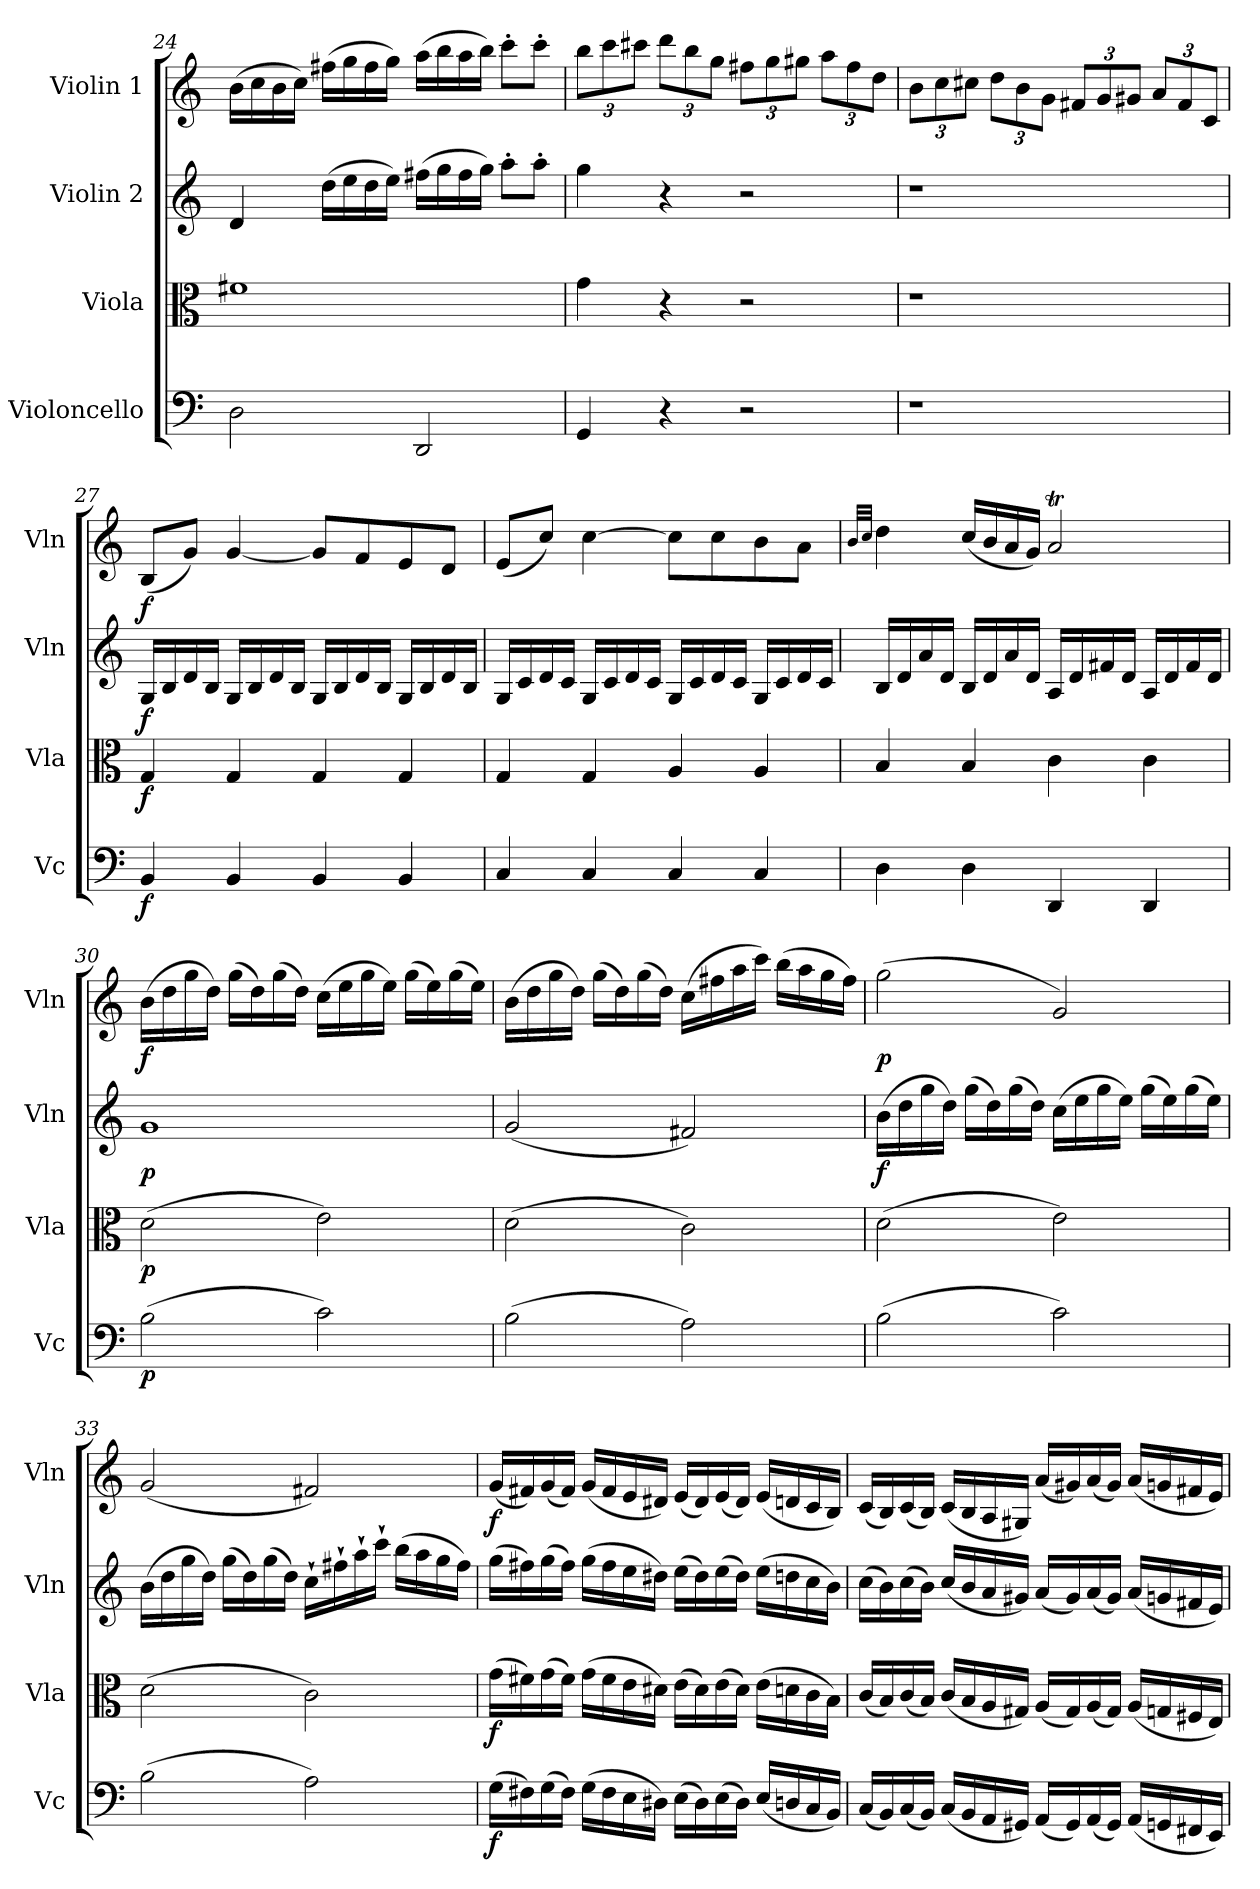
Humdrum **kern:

**kern	**dynam	**kern	**dynam	**kern	**dynam	**kern	**dynam
*part4	*part4	*part3	*part3	*part2	*part2	*part1	*part1
*staff4	*staff4	*staff3	*staff3	*staff2	*staff2	*staff1	*staff1
*I"Violoncello	*	*I"Viola	*	*I"Violin 2	*	*I"Violin 1	*
*I'Vc	*	*I'Vla	*	*I'Vln	*	*I'Vln	*
*clefF4	*	*clefC3	*	*clefG2	*	*clefG2	*
*k[]	*	*k[]	*	*k[]	*	*k[]	*
=24	=24	=24	=24	=24	=24	=24	=24
2D\	.	1f#X	.	4d/	.	(>16b\LL	.
.	.	.	.	.	.	16cc\	.
.	.	.	.	.	.	16b\	.
.	.	.	.	.	.	16cc\JJ)	.
.	.	.	.	(>16dd\LL	.	(>16ff#X\LL	.
.	.	.	.	16ee\	.	16gg\	.
.	.	.	.	16dd\	.	16ff#\	.
.	.	.	.	16ee\JJ)	.	16gg\JJ)	.
2DD/	.	.	.	(>16ff#X\LL	.	(>16aa\LL	.
.	.	.	.	16gg\	.	16bb\	.
.	.	.	.	16ff#\	.	16aa\	.
.	.	.	.	16gg\JJ)	.	16bb\JJ)	.
.	.	.	.	8aa'\L	.	8ccc'\L	.
.	.	.	.	8aa'\J	.	8ccc'\J	.
=25	=25	=25	=25	=25	=25	=25	=25
*	*	*	*	*	*	*Xbrackettup	*
4GG/	.	4g\	.	4gg\	.	12bb\L	.
.	.	.	.	.	.	12ccc\	.
.	.	.	.	.	.	12ccc#X\J	.
4r	.	4r	.	4r	.	12ddd\L	.
.	.	.	.	.	.	12bb\	.
.	.	.	.	.	.	12gg\J	.
2r	.	2r	.	2r	.	12ff#X\L	.
.	.	.	.	.	.	12gg\	.
.	.	.	.	.	.	12gg#X\J	.
.	.	.	.	.	.	12aa\L	.
.	.	.	.	.	.	12ff#\	.
.	.	.	.	.	.	12dd\J	.
!!LO:PB:g=z
=26	=26	=26	=26	=26	=26	=26	=26
1r	.	1r	.	1r	.	12b\L	.
.	.	.	.	.	.	12cc\	.
.	.	.	.	.	.	12cc#X\J	.
.	.	.	.	.	.	12dd\L	.
.	.	.	.	.	.	12b\	.
.	.	.	.	.	.	12g\J	.
.	.	.	.	.	.	12f#X/L	.
.	.	.	.	.	.	12g/	.
.	.	.	.	.	.	12g#X/J	.
.	.	.	.	.	.	12a/L	.
.	.	.	.	.	.	12f#/	.
.	.	.	.	.	.	12c/J	.
=27	=27	=27	=27	=27	=27	=27	=27
!	!LO:DY:b	!	!LO:DY:b	!	!LO:DY:b	!	!LO:DY:b
4BB/	f	4G/	f	16G/LL	f	(<8B/L	f
.	.	.	.	16B/	.	.	.
.	.	.	.	16d/	.	8g/J)	.
.	.	.	.	16B/JJ	.	.	.
4BB/	.	4G/	.	16G/LL	.	[4g/	.
.	.	.	.	16B/	.	.	.
.	.	.	.	16d/	.	.	.
.	.	.	.	16B/JJ	.	.	.
4BB/	.	4G/	.	16G/LL	.	8g/L]	.
.	.	.	.	16B/	.	.	.
.	.	.	.	16d/	.	8f/	.
.	.	.	.	16B/JJ	.	.	.
4BB/	.	4G/	.	16G/LL	.	8e/	.
.	.	.	.	16B/	.	.	.
.	.	.	.	16d/	.	8d/J	.
.	.	.	.	16B/JJ	.	.	.
=28	=28	=28	=28	=28	=28	=28	=28
4C/	.	4G/	.	16G/LL	.	(<8e/L	.
.	.	.	.	16c/	.	.	.
.	.	.	.	16d/	.	8cc/J)	.
.	.	.	.	16c/JJ	.	.	.
4C/	.	4G/	.	16G/LL	.	[4cc\	.
.	.	.	.	16c/	.	.	.
.	.	.	.	16d/	.	.	.
.	.	.	.	16c/JJ	.	.	.
4C/	.	4A/	.	16G/LL	.	8cc\L]	.
.	.	.	.	16c/	.	.	.
.	.	.	.	16d/	.	8cc\	.
.	.	.	.	16c/JJ	.	.	.
4C/	.	4A/	.	16G/LL	.	8b\	.
.	.	.	.	16c/	.	.	.
.	.	.	.	16d/	.	8a\J	.
.	.	.	.	16c/JJ	.	.	.
=29	=29	=29	=29	=29	=29	=29	=29
.	.	.	.	.	.	32qb/LLL	.
.	.	.	.	.	.	32qcc/JJJ	.
4D\	.	4B/	.	16B/LL	.	4dd\	.
.	.	.	.	16d/	.	.	.
.	.	.	.	16a/	.	.	.
.	.	.	.	16d/JJ	.	.	.
4D\	.	4B/	.	16B/LL	.	(<16cc/LL	.
.	.	.	.	16d/	.	16b/	.
.	.	.	.	16a/	.	16a/	.
.	.	.	.	16d/JJ	.	16g/JJ)	.
4DD/	.	4c\	.	16A/LL	.	2aT/	.
.	.	.	.	16d/	.	.	.
.	.	.	.	16f#X/	.	.	.
.	.	.	.	16d/JJ	.	.	.
4DD/	.	4c\	.	16A/LL	.	.	.
.	.	.	.	16d/	.	.	.
.	.	.	.	16f#/	.	.	.
.	.	.	.	16d/JJ	.	.	.
!!LO:LB:g=z
=30	=30	=30	=30	=30	=30	=30	=30
!	!LO:DY:b	!	!LO:DY:b	!	!LO:DY:b	!	!LO:DY:b
(>2B\	p	(>2d\	p	1g	p	(>16b\LL	f
.	.	.	.	.	.	16dd\	.
.	.	.	.	.	.	16gg\	.
.	.	.	.	.	.	16dd\JJ)	.
.	.	.	.	.	.	(>16gg\LL	.
.	.	.	.	.	.	16dd\)	.
.	.	.	.	.	.	(>16gg\	.
.	.	.	.	.	.	16dd\JJ)	.
2c\)	.	2e\)	.	.	.	(>16cc\LL	.
.	.	.	.	.	.	16ee\	.
.	.	.	.	.	.	16gg\	.
.	.	.	.	.	.	16ee\JJ)	.
.	.	.	.	.	.	(>16gg\LL	.
.	.	.	.	.	.	16ee\)	.
.	.	.	.	.	.	(>16gg\	.
.	.	.	.	.	.	16ee\JJ)	.
=31	=31	=31	=31	=31	=31	=31	=31
(>2B\	.	(>2d\	.	(<2g/	.	(>16b\LL	.
.	.	.	.	.	.	16dd\	.
.	.	.	.	.	.	16gg\	.
.	.	.	.	.	.	16dd\JJ)	.
.	.	.	.	.	.	(>16gg\LL	.
.	.	.	.	.	.	16dd\)	.
.	.	.	.	.	.	(>16gg\	.
.	.	.	.	.	.	16dd\JJ)	.
2A\)	.	2c\)	.	2f#X/)	.	(>16cc\LL	.
.	.	.	.	.	.	16ff#X\	.
.	.	.	.	.	.	16aa\	.
.	.	.	.	.	.	16ccc\JJ)	.
.	.	.	.	.	.	(>16bb\LL	.
.	.	.	.	.	.	16aa\	.
.	.	.	.	.	.	16gg\	.
.	.	.	.	.	.	16ff#\JJ)	.
=32	=32	=32	=32	=32	=32	=32	=32
!	!	!	!	!	!LO:DY:b	!	!LO:DY:b
(>2B\	.	(>2d\	.	(>16b\LL	f	(>2gg\	p
.	.	.	.	16dd\	.	.	.
.	.	.	.	16gg\	.	.	.
.	.	.	.	16dd\JJ)	.	.	.
.	.	.	.	(>16gg\LL	.	.	.
.	.	.	.	16dd\)	.	.	.
.	.	.	.	(>16gg\	.	.	.
.	.	.	.	16dd\JJ)	.	.	.
2c\)	.	2e\)	.	(>16cc\LL	.	2g/)	.
.	.	.	.	16ee\	.	.	.
.	.	.	.	16gg\	.	.	.
.	.	.	.	16ee\JJ)	.	.	.
.	.	.	.	(>16gg\LL	.	.	.
.	.	.	.	16ee\)	.	.	.
.	.	.	.	(>16gg\	.	.	.
.	.	.	.	16ee\JJ)	.	.	.
=33	=33	=33	=33	=33	=33	=33	=33
(>2B\	.	(>2d\	.	(>16b\LL	.	(<2g/	.
.	.	.	.	16dd\	.	.	.
.	.	.	.	16gg\	.	.	.
.	.	.	.	16dd\JJ)	.	.	.
.	.	.	.	(>16gg\LL	.	.	.
.	.	.	.	16dd\)	.	.	.
.	.	.	.	(>16gg\	.	.	.
.	.	.	.	16dd\JJ)	.	.	.
2A\)	.	2c\)	.	16cc`\LL	.	2f#X/)	.
.	.	.	.	16ff#X`\	.	.	.
.	.	.	.	16aa`\	.	.	.
.	.	.	.	16ccc`\JJ	.	.	.
.	.	.	.	(>16bb\LL	.	.	.
.	.	.	.	16aa\	.	.	.
.	.	.	.	16gg\	.	.	.
.	.	.	.	16ff#\JJ)	.	.	.
!!LO:LB:g=z
=34	=34	=34	=34	=34	=34	=34	=34
!	!LO:DY:b	!	!LO:DY:b	!	!	!	!LO:DY:b
(>16G\LL	f	(>16g\LL	f	(>16gg\LL	.	(<16g/LL	f
16F#X\)	.	16f#X\)	.	16ff#X\)	.	16f#X/)	.
(>16G\	.	(>16g\	.	(>16gg\	.	(<16g/	.
16F#\JJ)	.	16f#\JJ)	.	16ff#\JJ)	.	16f#/JJ)	.
(>16G\LL	.	(>16g\LL	.	(>16gg\LL	.	(<16g/LL	.
16F#\	.	16f#\	.	16ff#\	.	16f#/	.
16E\	.	16e\	.	16ee\	.	16e/	.
16D#X\JJ)	.	16d#X\JJ)	.	16dd#X\JJ)	.	16d#X/JJ)	.
(>16E\LL	.	(>16e\LL	.	(>16ee\LL	.	(<16e/LL	.
16D#\)	.	16d#\)	.	16dd#\)	.	16d#/)	.
(>16E\	.	(>16e\	.	(>16ee\	.	(<16e/	.
16D#\JJ)	.	16d#\JJ)	.	16dd#\JJ)	.	16d#/JJ)	.
(<16E/LL	.	(>16e\LL	.	(>16ee\LL	.	(<16e/LL	.
16Dn/	.	16dn\	.	16ddn\	.	16dn/	.
16C/	.	16c\	.	16cc\	.	16c/	.
16BB/JJ)	.	16B\JJ)	.	16b\JJ)	.	16B/JJ)	.
=35	=35	=35	=35	=35	=35	=35	=35
(<16C/LL	.	(<16c/LL	.	(>16cc\LL	.	(<16c/LL	.
16BB/)	.	16B/)	.	16b\)	.	16B/)	.
(<16C/	.	(<16c/	.	(>16cc\	.	(<16c/	.
16BB/JJ)	.	16B/JJ)	.	16b\JJ)	.	16B/JJ)	.
(<16C/LL	.	(<16c/LL	.	(<16cc/LL	.	(<16c/LL	.
16BB/	.	16B/	.	16b/	.	16B/	.
16AA/	.	16A/	.	16a/	.	16A/	.
16GG#X/JJ)	.	16G#X/JJ)	.	16g#X/JJ)	.	16G#X/JJ)	.
(<16AA/LL	.	(<16A/LL	.	(<16a/LL	.	(<16a/LL	.
16GG#/)	.	16G#/)	.	16g#/)	.	16g#X/)	.
(<16AA/	.	(<16A/	.	(<16a/	.	(<16a/	.
16GG#/JJ)	.	16G#/JJ)	.	16g#/JJ)	.	16g#/JJ)	.
(<16AA/LL	.	(<16A/LL	.	(<16a/LL	.	(<16a/LL	.
16GGn/	.	16Gn/	.	16gn/	.	16gn/	.
16FF#X/	.	16F#X/	.	16f#X/	.	16f#X/	.
16EE/JJ)	.	16E/JJ)	.	16e/JJ)	.	16e/JJ)	.
=	=	=	=	=	=	=	=
*-	*-	*-	*-	*-	*-	*-	*-
